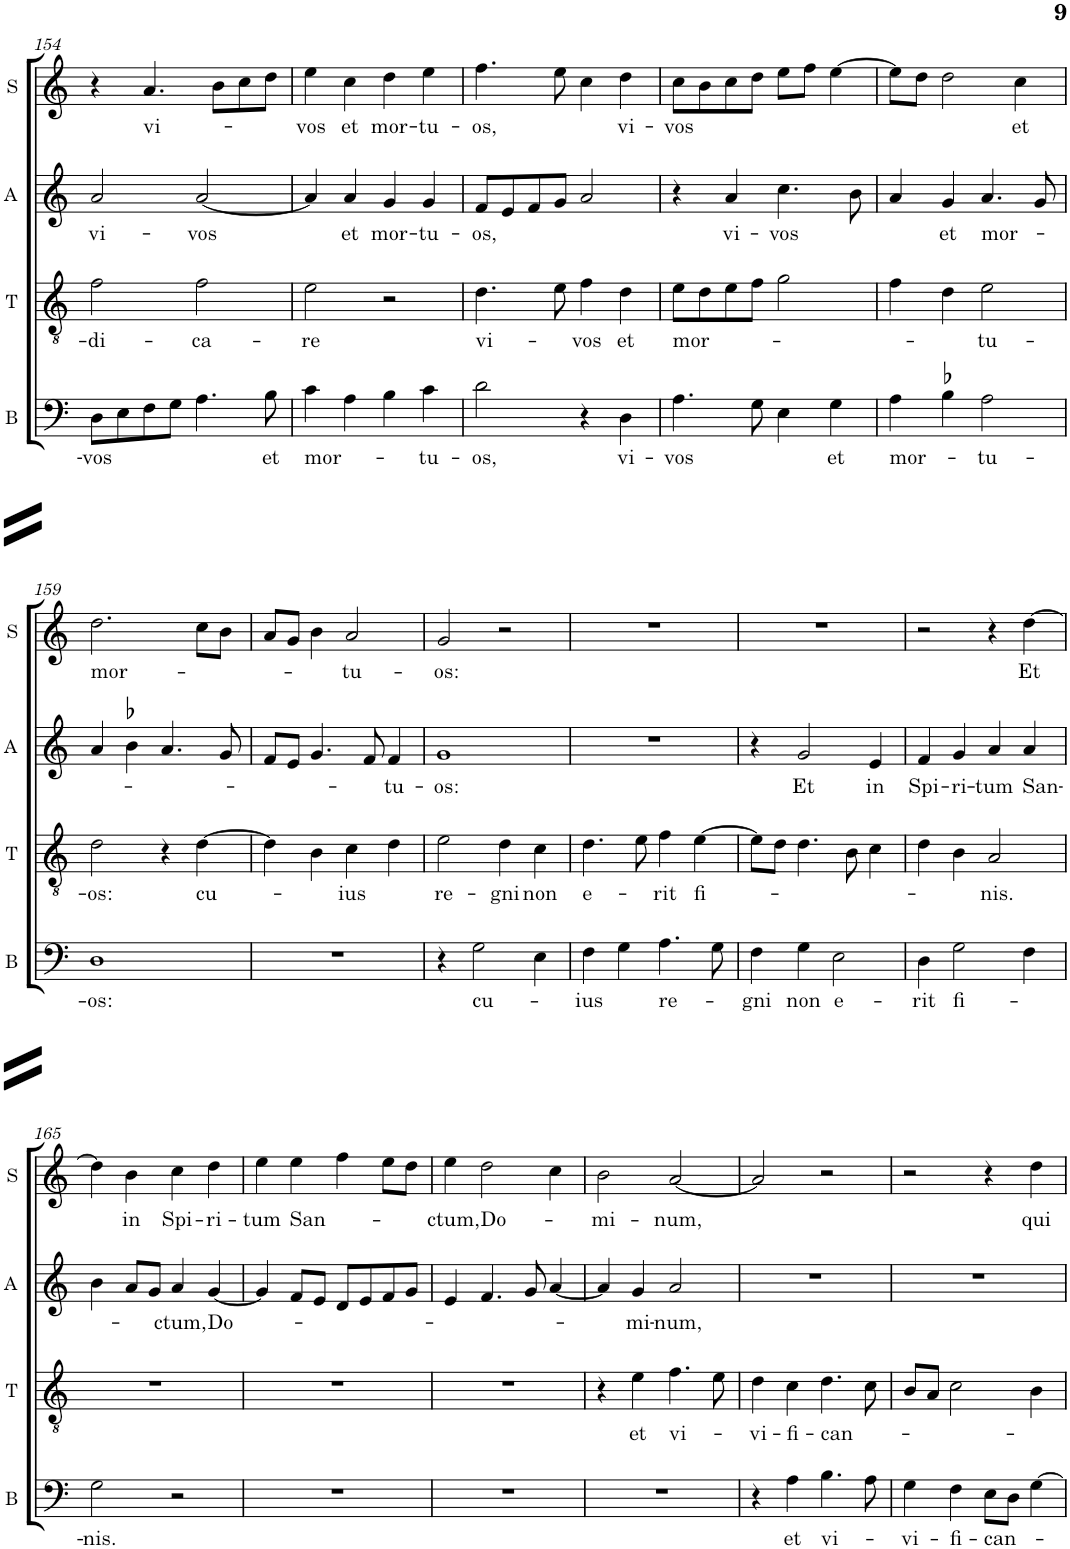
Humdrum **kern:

**kern	**text	**kern	**text	**kern	**text	**kern	**text
*part4	*part4	*part3	*part3	*part2	*part2	*part1	*part1
*staff4	*staff4	*staff3	*staff3	*staff2	*staff2	*staff1	*staff1
*I"B	*	*I"T	*	*I"A	*	*I"S	*
*I'B	*	*I'T	*	*I'A	*	*I'S	*
!!LO:PB:g=z
*clefF4	*	*clefGv2	*	*clefG2	*	*clefG2	*
*k[]	*	*k[]	*	*k[]	*	*k[]	*
*M2/2	*	*M2/2	*	*M2/2	*	*M2/2	*
*met(c|)	*	*met(c|)	*	*met(c|)	*	*met(c|)	*
=154	=154	=154	=154	=154	=154	=154	=154
!	!LO:LY:b	!	!LO:LY:b	!	!LO:LY:b	!	!
8D\L	-vos	2f\	-di-	2a/	vi-	4r	.
8E\	.	.	.	.	.	.	.
!	!	!	!	!	!	!	!LO:LY:b
8F\	.	.	.	.	.	4.a/	vi-
8G\J	.	.	.	.	.	.	.
!	!	!	!LO:LY:b	!	!LO:LY:b	!	!
4.A\	.	2f\	-ca-	[2a/	-vos	.	.
.	.	.	.	.	.	8b\L	.
.	.	.	.	.	.	8cc\	.
!	!LO:LY:b	!	!	!	!	!	!
8B\	et	.	.	.	.	8dd\J	.
=155	=155	=155	=155	=155	=155	=155	=155
!	!LO:LY:b	!	!LO:LY:b	!	!	!	!LO:LY:b
4c\	mor-	2e\	-re	4a/]	.	4ee\	-vos
!	!	!	!	!	!LO:LY:b	!	!LO:LY:b
4A\	.	.	.	4a/	et	4cc\	et
!	!	!	!	!	!LO:LY:b	!	!LO:LY:b
4B\	.	2r	.	4g/	mor-	4dd\	mor-
!	!LO:LY:b	!	!	!	!LO:LY:b	!	!LO:LY:b
4c\	-tu-	.	.	4g/	-tu-	4ee\	-tu-
=156	=156	=156	=156	=156	=156	=156	=156
!	!LO:LY:b	!	!LO:LY:b	!	!LO:LY:b	!	!LO:LY:b
2d\	-os,	4.d\	vi-	8f/L	-os,	4.ff\	-os,
.	.	.	.	8e/	.	.	.
.	.	.	.	8f/	.	.	.
.	.	8e\	.	8g/J	.	8ee\	.
!	!	!	!LO:LY:b	!	!	!	!
4r	.	4f\	-vos	2a/	.	4cc\	.
!	!LO:LY:b	!	!LO:LY:b	!	!	!	!LO:LY:b
4D\	vi-	4d\	et	.	.	4dd\	vi-
=157	=157	=157	=157	=157	=157	=157	=157
!	!LO:LY:b	!	!LO:LY:b	!	!	!	!LO:LY:b
4.A\	-vos	8e\L	mor-	4r	.	8cc\L	-vos
.	.	8d\	.	.	.	8b\	.
!	!	!	!	!	!LO:LY:b	!	!
.	.	8e\	.	4a/	vi-	8cc\	.
8G\	.	8f\J	.	.	.	8dd\J	.
!	!	!	!	!	!LO:LY:b	!	!
4E\	.	2g\	.	4.cc\	-vos	8ee\L	.
.	.	.	.	.	.	8ff\J	.
!	!LO:LY:b	!	!	!	!	!	!
4G\	et	.	.	.	.	[4ee\	.
.	.	.	.	8b\	.	.	.
=158	=158	=158	=158	=158	=158	=158	=158
!	!LO:LY:b	!	!	!	!	!	!
4A\	mor-	4f\	.	4a/	.	8ee\L]	.
.	.	.	.	.	.	8dd\J	.
!	!	!	!	!	!LO:LY:b	!	!
4B-X\	.	4d\	.	4g/	et	2dd\	.
!	!LO:LY:b	!	!LO:LY:b	!	!LO:LY:b	!	!
2A\	-tu-	2e\	-tu-	4.a/	mor-	.	.
!	!	!	!	!	!	!	!LO:LY:b
.	.	.	.	.	.	4cc\	et
.	.	.	.	8g/	.	.	.
!!LO:LB:g=z
=159	=159	=159	=159	=159	=159	=159	=159
!	!LO:LY:b	!	!LO:LY:b	!	!	!	!LO:LY:b
1D	-os:	2d\	-os:	4a/	.	2.dd\	mor-
.	.	.	.	4b-X\	.	.	.
.	.	4r	.	4.a/	.	.	.
!	!	!	!LO:LY:b	!	!	!	!
.	.	[4d\	cu-	.	.	8cc\L	.
.	.	.	.	8g/	.	8b\J	.
=160	=160	=160	=160	=160	=160	=160	=160
1r	.	4d\]	.	8f/L	.	8a/L	.
.	.	.	.	8e/J	.	8g/J	.
.	.	4B\	.	4.g/	.	4b\	.
!	!	!	!LO:LY:b	!	!	!	!LO:LY:b
.	.	4c\	-ius	.	.	2a/	-tu-
.	.	.	.	8f/	.	.	.
!	!	!	!	!	!LO:LY:b	!	!
.	.	4d\	.	4f/	tu-	.	.
=161	=161	=161	=161	=161	=161	=161	=161
!	!	!	!LO:LY:b	!	!LO:LY:b	!	!LO:LY:b
4r	.	2e\	re-	1g	-os:	2g/	-os:
!	!LO:LY:b	!	!	!	!	!	!
2G\	cu-	.	.	.	.	.	.
!	!	!	!LO:LY:b	!	!	!	!
.	.	4d\	-gni	.	.	2r	.
!	!	!	!LO:LY:b	!	!	!	!
4E\	.	4c\	non	.	.	.	.
=162	=162	=162	=162	=162	=162	=162	=162
!	!LO:LY:b	!	!LO:LY:b	!	!	!	!
4F\	-ius	4.d\	e-	1r	.	1r	.
4G\	.	.	.	.	.	.	.
.	.	8e\	.	.	.	.	.
!	!LO:LY:b	!	!LO:LY:b	!	!	!	!
4.A\	re-	4f\	-rit	.	.	.	.
!	!	!	!LO:LY:b	!	!	!	!
.	.	[4e\	fi-	.	.	.	.
8G\	.	.	.	.	.	.	.
=163	=163	=163	=163	=163	=163	=163	=163
!	!LO:LY:b	!	!	!	!	!	!
4F\	-gni	8e\L]	.	4r	.	1r	.
.	.	8d\J	.	.	.	.	.
!	!LO:LY:b	!	!	!	!LO:LY:b	!	!
4G\	non	4.d\	.	2g/	Et	.	.
!	!LO:LY:b	!	!	!	!	!	!
2E\	e-	.	.	.	.	.	.
.	.	8B\	.	.	.	.	.
!	!	!	!	!	!LO:LY:b	!	!
.	.	4c\	.	4e/	in	.	.
=164	=164	=164	=164	=164	=164	=164	=164
!	!LO:LY:b	!	!	!	!LO:LY:b	!	!
4D\	-rit	4d\	.	4f/	Spi-	2r	.
!	!LO:LY:b	!	!	!	!LO:LY:b	!	!
2G\	fi-	4B\	.	4g/	-ri-	.	.
!	!	!	!LO:LY:b	!	!LO:LY:b	!	!
.	.	2A/	-nis.	4a/	-tum	4r	.
!	!	!	!	!	!LO:LY:b	!	!LO:LY:b
4F\	.	.	.	4a/	San-	[4dd\	Et
!!LO:LB:g=z
=165	=165	=165	=165	=165	=165	=165	=165
!	!LO:LY:b	!	!	!	!	!	!
2G\	-nis.	1r	.	4b\	.	4dd\]	.
!	!	!	!	!	!	!	!LO:LY:b
.	.	.	.	8a/L	.	4b\	in
.	.	.	.	8g/J	.	.	.
!	!	!	!	!	!LO:LY:b	!	!LO:LY:b
2r	.	.	.	4a/	ctum,	4cc\	Spi-
!	!	!	!	!	!LO:LY:b	!	!LO:LY:b
.	.	.	.	[4g/	Do-	4dd\	-ri-
=166	=166	=166	=166	=166	=166	=166	=166
!	!	!	!	!	!	!	!LO:LY:b
1r	.	1r	.	4g/]	.	4ee\	-tum
!	!	!	!	!	!	!	!LO:LY:b
.	.	.	.	8f/L	.	4ee\	San-
.	.	.	.	8e/J	.	.	.
.	.	.	.	8d/L	.	4ff\	.
.	.	.	.	8e/	.	.	.
.	.	.	.	8f/	.	8ee\L	.
.	.	.	.	8g/J	.	8dd\J	.
=167	=167	=167	=167	=167	=167	=167	=167
!	!	!	!	!	!	!	!LO:LY:b
1r	.	1r	.	4e/	.	4ee\	-ctum,
!	!	!	!	!	!	!	!LO:LY:b
.	.	.	.	4.f/	.	2dd\	Do-
.	.	.	.	8g/	.	.	.
.	.	.	.	[4a/	.	4cc\	.
=168	=168	=168	=168	=168	=168	=168	=168
!	!	!	!	!	!	!	!LO:LY:b
1r	.	4r	.	4a/]	.	2b\	-mi-
!	!	!	!LO:LY:b	!	!LO:LY:b	!	!
.	.	4e\	et	4g/	mi-	.	.
!	!	!	!LO:LY:b	!	!LO:LY:b	!	!LO:LY:b
.	.	4.f\	vi-	2a/	-num,	[2a/	-num,
.	.	8e\	.	.	.	.	.
=169	=169	=169	=169	=169	=169	=169	=169
!	!	!	!LO:LY:b	!	!	!	!
4r	.	4d\	-vi-	1r	.	2a/]	.
!	!LO:LY:b	!	!LO:LY:b	!	!	!	!
4A\	et	4c\	-fi-	.	.	.	.
!	!LO:LY:b	!	!LO:LY:b	!	!	!	!
4.B\	vi-	4.d\	-can-	.	.	2r	.
8A\	.	8c\	.	.	.	.	.
=170	=170	=170	=170	=170	=170	=170	=170
!	!LO:LY:b	!	!	!	!	!	!
4G\	-vi-	8B/L	.	1r	.	2r	.
.	.	8A/J	.	.	.	.	.
!	!LO:LY:b	!	!	!	!	!	!
4F\	-fi-	2c\	.	.	.	.	.
!	!LO:LY:b	!	!	!	!	!	!
8E\L	-can-	.	.	.	.	4r	.
8D\J	.	.	.	.	.	.	.
!	!	!	!	!	!	!	!LO:LY:b
[4G\	.	4B\	.	.	.	4dd\	qui
=	=	=	=	=	=	=	=
*-	*-	*-	*-	*-	*-	*-	*-
